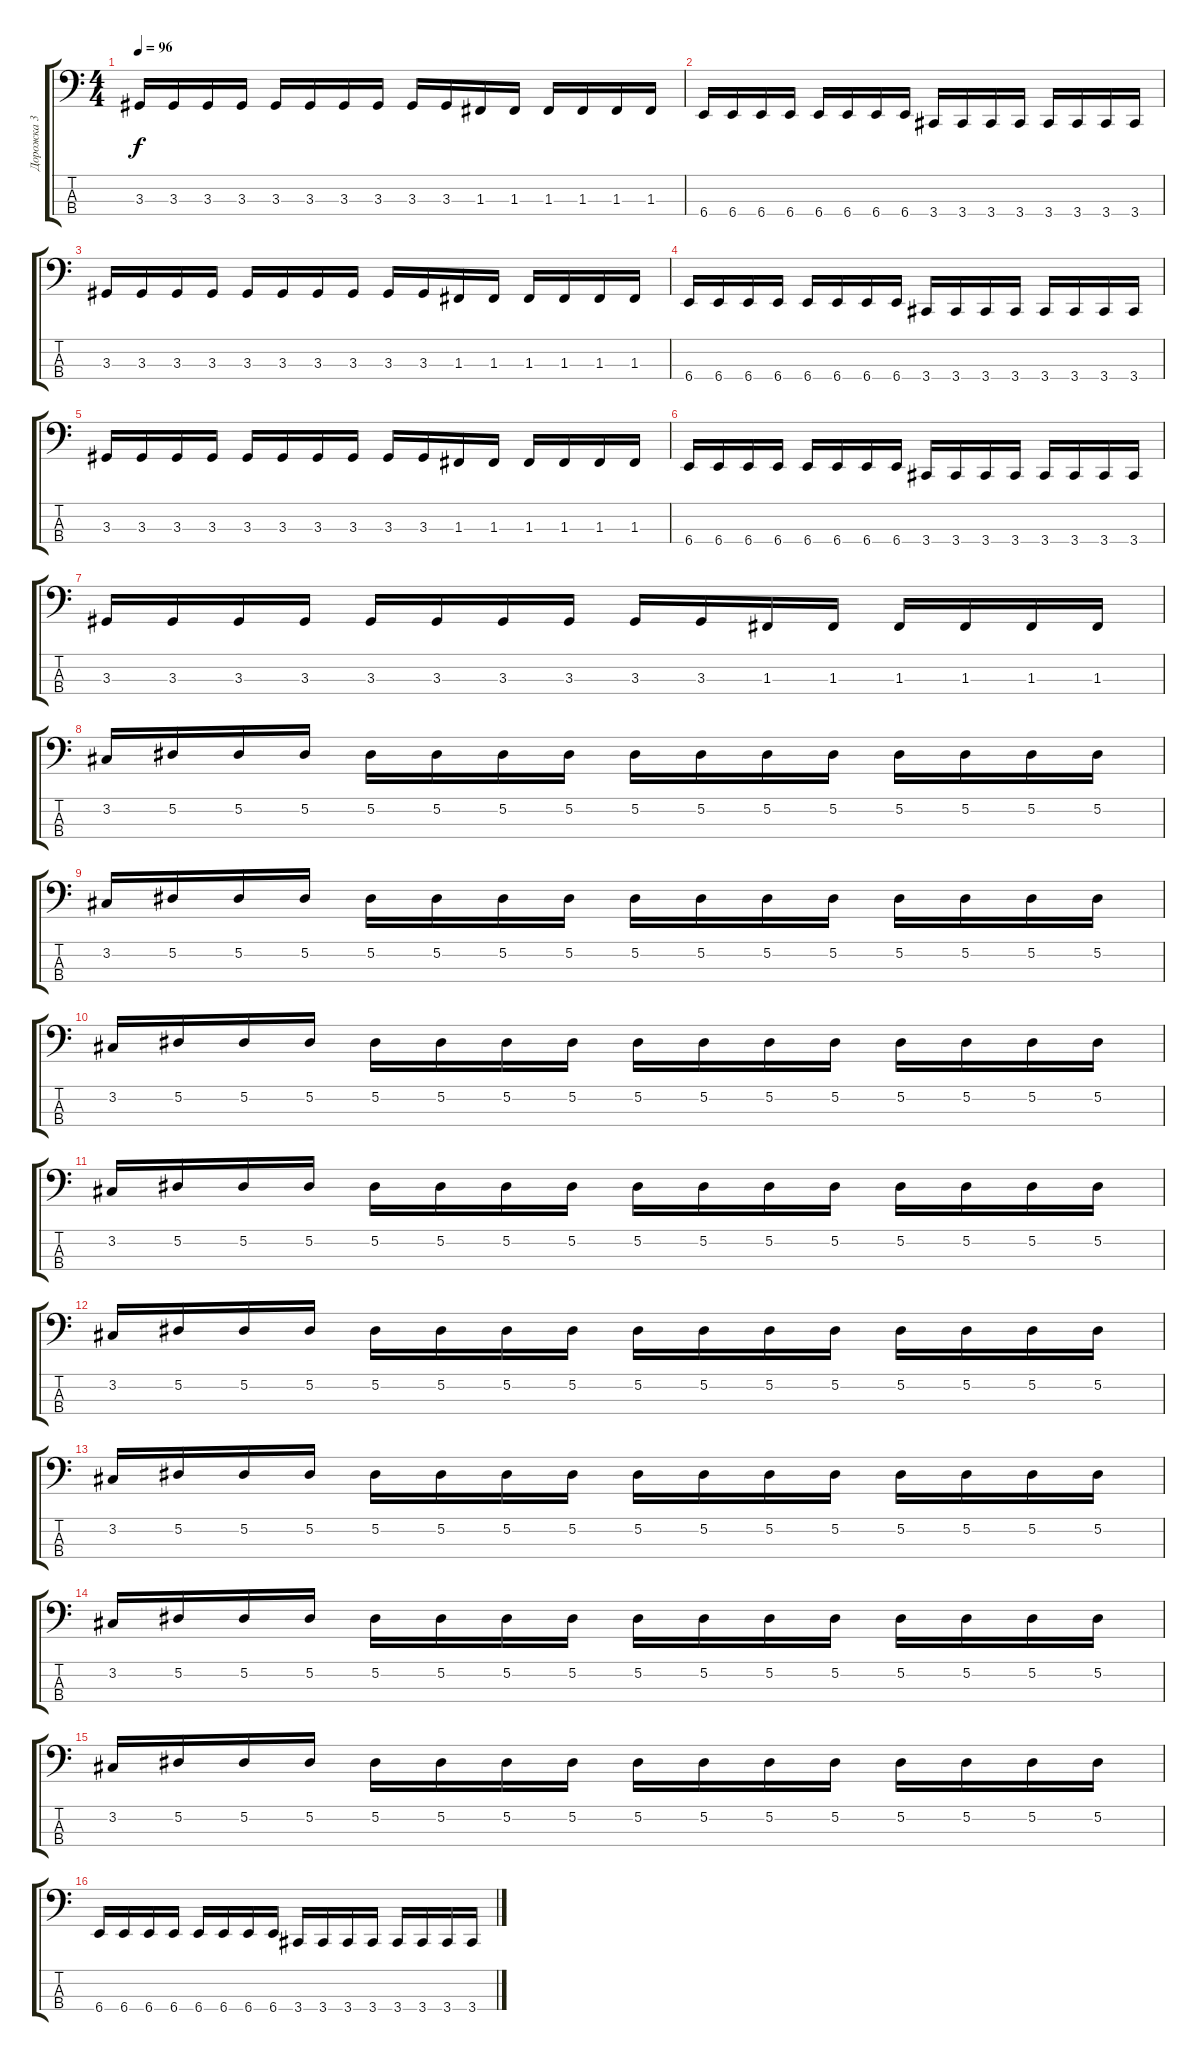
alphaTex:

\track ("Дорожка 3" "Дорожка 3") {instrument electricbasspick}
\staff {score tabs}
\tuning (Eb2 Bb1 F1 Bb0) {hide}
\ts (4 4)
\tempo 96
\clef f4
\ks c
3.3.16{dy f} 3.3.16 3.3.16 3.3.16 3.3.16 3.3.16 3.3.16 3.3.16 3.3.16 3.3.16 1.3.16 1.3.16 1.3.16 1.3.16 1.3.16 1.3.16 |
6.4.16 6.4.16 6.4.16 6.4.16 6.4.16 6.4.16 6.4.16 6.4.16 3.4.16 3.4.16 3.4.16 3.4.16 3.4.16 3.4.16 3.4.16 3.4.16 |
3.3.16 3.3.16 3.3.16 3.3.16 3.3.16 3.3.16 3.3.16 3.3.16 3.3.16 3.3.16 1.3.16 1.3.16 1.3.16 1.3.16 1.3.16 1.3.16 |
6.4.16 6.4.16 6.4.16 6.4.16 6.4.16 6.4.16 6.4.16 6.4.16 3.4.16 3.4.16 3.4.16 3.4.16 3.4.16 3.4.16 3.4.16 3.4.16 |
3.3.16 3.3.16 3.3.16 3.3.16 3.3.16 3.3.16 3.3.16 3.3.16 3.3.16 3.3.16 1.3.16 1.3.16 1.3.16 1.3.16 1.3.16 1.3.16 |
6.4.16 6.4.16 6.4.16 6.4.16 6.4.16 6.4.16 6.4.16 6.4.16 3.4.16 3.4.16 3.4.16 3.4.16 3.4.16 3.4.16 3.4.16 3.4.16 |
3.3.16 3.3.16 3.3.16 3.3.16 3.3.16 3.3.16 3.3.16 3.3.16 3.3.16 3.3.16 1.3.16 1.3.16 1.3.16 1.3.16 1.3.16 1.3.16 |
3.2.16 5.2.16 5.2.16 5.2.16 5.2.16 5.2.16 5.2.16 5.2.16 5.2.16 5.2.16 5.2.16 5.2.16 5.2.16 5.2.16 5.2.16 5.2.16 |
3.2.16 5.2.16 5.2.16 5.2.16 5.2.16 5.2.16 5.2.16 5.2.16 5.2.16 5.2.16 5.2.16 5.2.16 5.2.16 5.2.16 5.2.16 5.2.16 |
3.2.16 5.2.16 5.2.16 5.2.16 5.2.16 5.2.16 5.2.16 5.2.16 5.2.16 5.2.16 5.2.16 5.2.16 5.2.16 5.2.16 5.2.16 5.2.16 |
3.2.16 5.2.16 5.2.16 5.2.16 5.2.16 5.2.16 5.2.16 5.2.16 5.2.16 5.2.16 5.2.16 5.2.16 5.2.16 5.2.16 5.2.16 5.2.16 |
3.2.16 5.2.16 5.2.16 5.2.16 5.2.16 5.2.16 5.2.16 5.2.16 5.2.16 5.2.16 5.2.16 5.2.16 5.2.16 5.2.16 5.2.16 5.2.16 |
3.2.16 5.2.16 5.2.16 5.2.16 5.2.16 5.2.16 5.2.16 5.2.16 5.2.16 5.2.16 5.2.16 5.2.16 5.2.16 5.2.16 5.2.16 5.2.16 |
3.2.16 5.2.16 5.2.16 5.2.16 5.2.16 5.2.16 5.2.16 5.2.16 5.2.16 5.2.16 5.2.16 5.2.16 5.2.16 5.2.16 5.2.16 5.2.16 |
3.2.16 5.2.16 5.2.16 5.2.16 5.2.16 5.2.16 5.2.16 5.2.16 5.2.16 5.2.16 5.2.16 5.2.16 5.2.16 5.2.16 5.2.16 5.2.16 |
6.4.16 6.4.16 6.4.16 6.4.16 6.4.16 6.4.16 6.4.16 6.4.16 3.4.16 3.4.16 3.4.16 3.4.16 3.4.16 3.4.16 3.4.16 3.4.16
